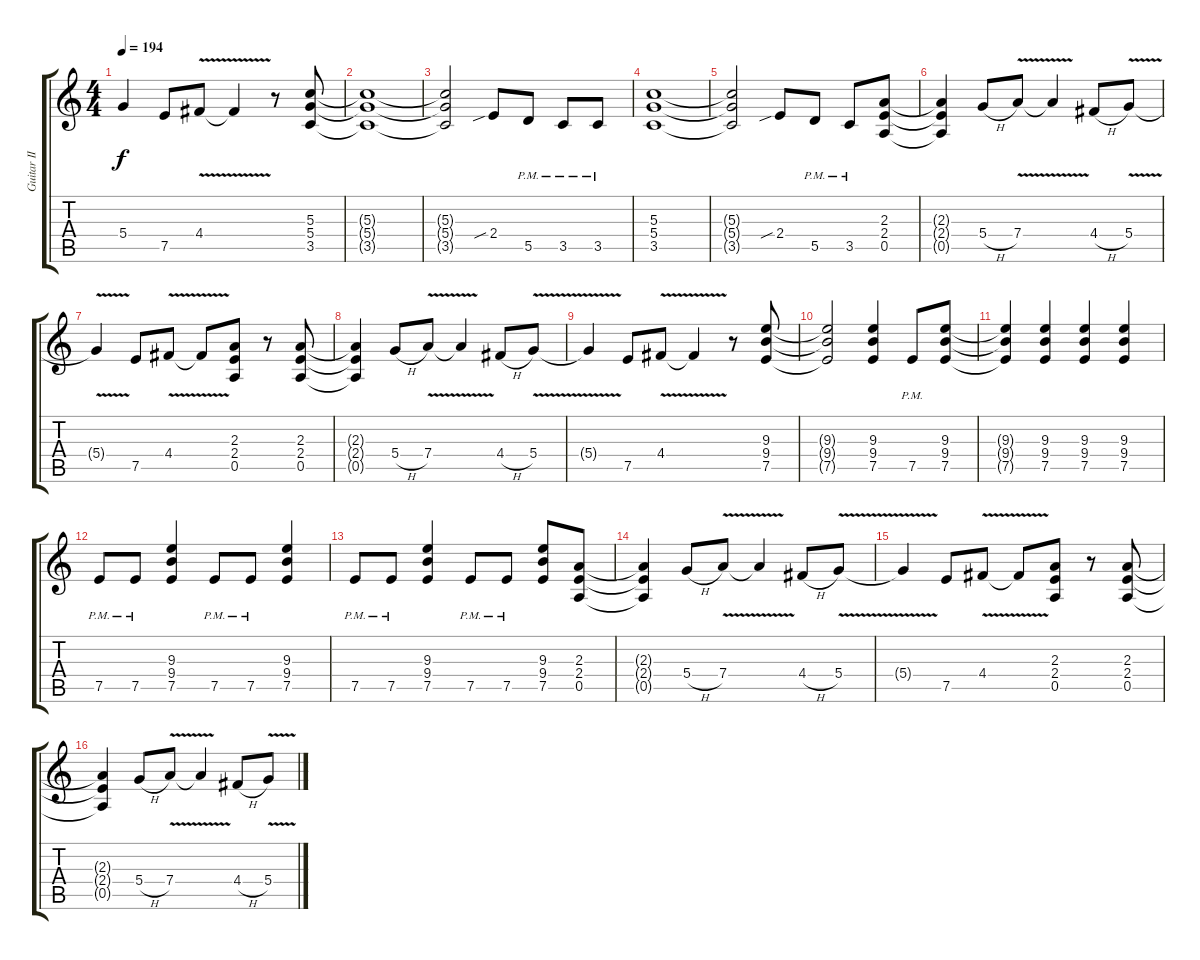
\track ("Guitar II" "Guitar II") {instrument distortionguitar}
\staff {score tabs}
\tuning (E4 B3 G3 D3 A2 E2) {hide}
\ts (4 4)
\tempo 194
\clef g2
\ks c
5.4{t}.4{dy f} 7.5.8 4.4{v}.8 4.4{t}.4 r.8 (5.3 5.4 3.5).8 |
(5.3{t} 5.4{t} 3.5{t}).1 |
(5.3{t} 5.4{t} 3.5{t}).2 2.4{sib}.8 5.5{pm}.8 3.5{pm}.8 3.5{pm}.8 |
(5.3 5.4 3.5).1 |
(5.3{t} 5.4{t} 3.5{t}).2 2.4{sib}.8 5.5{pm}.8 3.5{pm}.8 (2.3 2.4 0.5).8 |
(2.3{t} 2.4{t} 0.5{t}).4 5.4{h}.8 7.4{v}.8 7.4{t}.4 4.4{h}.8 5.4{v}.8 |
5.4{t}.4 7.5.8 4.4{v}.8 4.4{t}.8 (2.3 2.4 0.5).8 r.8 (2.3 2.4 0.5).8 |
(2.3{t} 2.4{t} 0.5{t}).4 5.4{h}.8 7.4{v}.8 7.4{t}.4 4.4{h}.8 5.4{v}.8 |
5.4{t}.4 7.5.8 4.4{v}.8 4.4{t}.4 r.8 (9.3 9.4 7.5).8 |
(9.3{t} 9.4{t} 7.5{t}).2 (9.3 9.4 7.5).4 7.5{pm}.8 (9.3 9.4 7.5).8 |
(9.3{t} 9.4{t} 7.5{t}).4 (9.3 9.4 7.5).4 (9.3 9.4 7.5).4 (9.3 9.4 7.5).4 |
7.5{pm}.8 7.5{pm}.8 (9.3 9.4 7.5).4 7.5{pm}.8 7.5{pm}.8 (9.3 9.4 7.5).4 |
7.5{pm}.8 7.5{pm}.8 (9.3 9.4 7.5).4 7.5{pm}.8 7.5{pm}.8 (9.3 9.4 7.5).8 (2.3 2.4 0.5).8 |
(2.3{t} 2.4{t} 0.5{t}).4 5.4{h}.8 7.4{v}.8 7.4{t}.4 4.4{h}.8 5.4{v}.8 |
5.4{t}.4 7.5.8 4.4{v}.8 4.4{t}.8 (2.3 2.4 0.5).8 r.8 (2.3 2.4 0.5).8 |
(2.3{t} 2.4{t} 0.5{t}).4 5.4{h}.8 7.4{v}.8 7.4{t}.4 4.4{h}.8 5.4{v}.8
